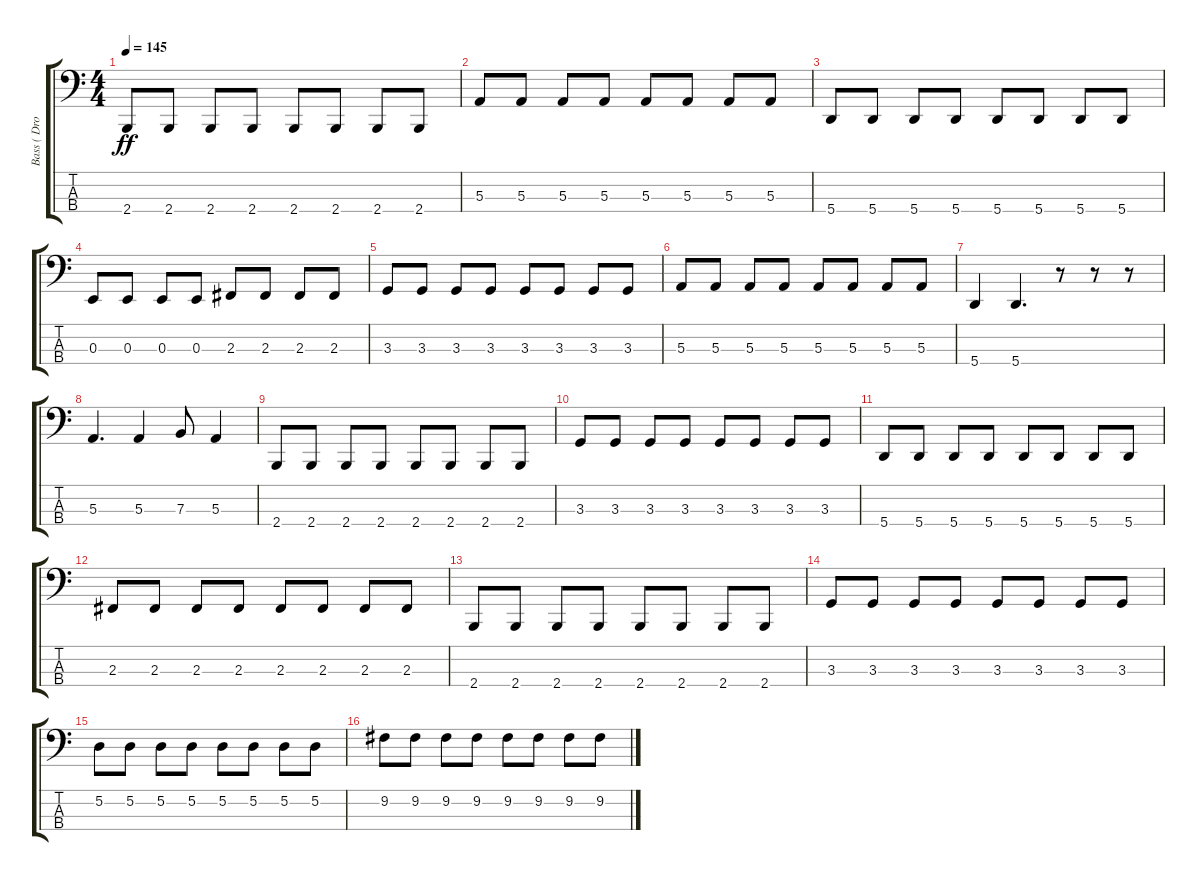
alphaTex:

\track ("Bass ( Drop A )" "Bass ( Dro") {instrument electricbassfinger}
\staff {score tabs}
\tuning (D2 A1 E1 A0) {hide}
\ts (4 4)
\tempo 145
\clef f4
\ks c
2.4.8{dy ff} 2.4.8 2.4.8 2.4.8 2.4.8 2.4.8 2.4.8 2.4.8 |
5.3.8 5.3.8 5.3.8 5.3.8 5.3.8 5.3.8 5.3.8 5.3.8 |
5.4.8 5.4.8 5.4.8 5.4.8 5.4.8 5.4.8 5.4.8 5.4.8 |
0.3.8 0.3.8 0.3.8 0.3.8 2.3.8 2.3.8 2.3.8 2.3.8 |
3.3.8 3.3.8 3.3.8 3.3.8 3.3.8 3.3.8 3.3.8 3.3.8 |
5.3.8 5.3.8 5.3.8 5.3.8 5.3.8 5.3.8 5.3.8 5.3.8 |
5.4.4 5.4.4{d} r.8 r.8 r.8 |
5.3.4{d} 5.3.4 7.3.8 5.3.4 |
2.4.8 2.4.8 2.4.8 2.4.8 2.4.8 2.4.8 2.4.8 2.4.8 |
3.3.8 3.3.8 3.3.8 3.3.8 3.3.8 3.3.8 3.3.8 3.3.8 |
5.4.8 5.4.8 5.4.8 5.4.8 5.4.8 5.4.8 5.4.8 5.4.8 |
2.3.8 2.3.8 2.3.8 2.3.8 2.3.8 2.3.8 2.3.8 2.3.8 |
2.4.8 2.4.8 2.4.8 2.4.8 2.4.8 2.4.8 2.4.8 2.4.8 |
3.3.8 3.3.8 3.3.8 3.3.8 3.3.8 3.3.8 3.3.8 3.3.8 |
5.2.8 5.2.8 5.2.8 5.2.8 5.2.8 5.2.8 5.2.8 5.2.8 |
9.2.8 9.2.8 9.2.8 9.2.8 9.2.8 9.2.8 9.2.8 9.2.8
